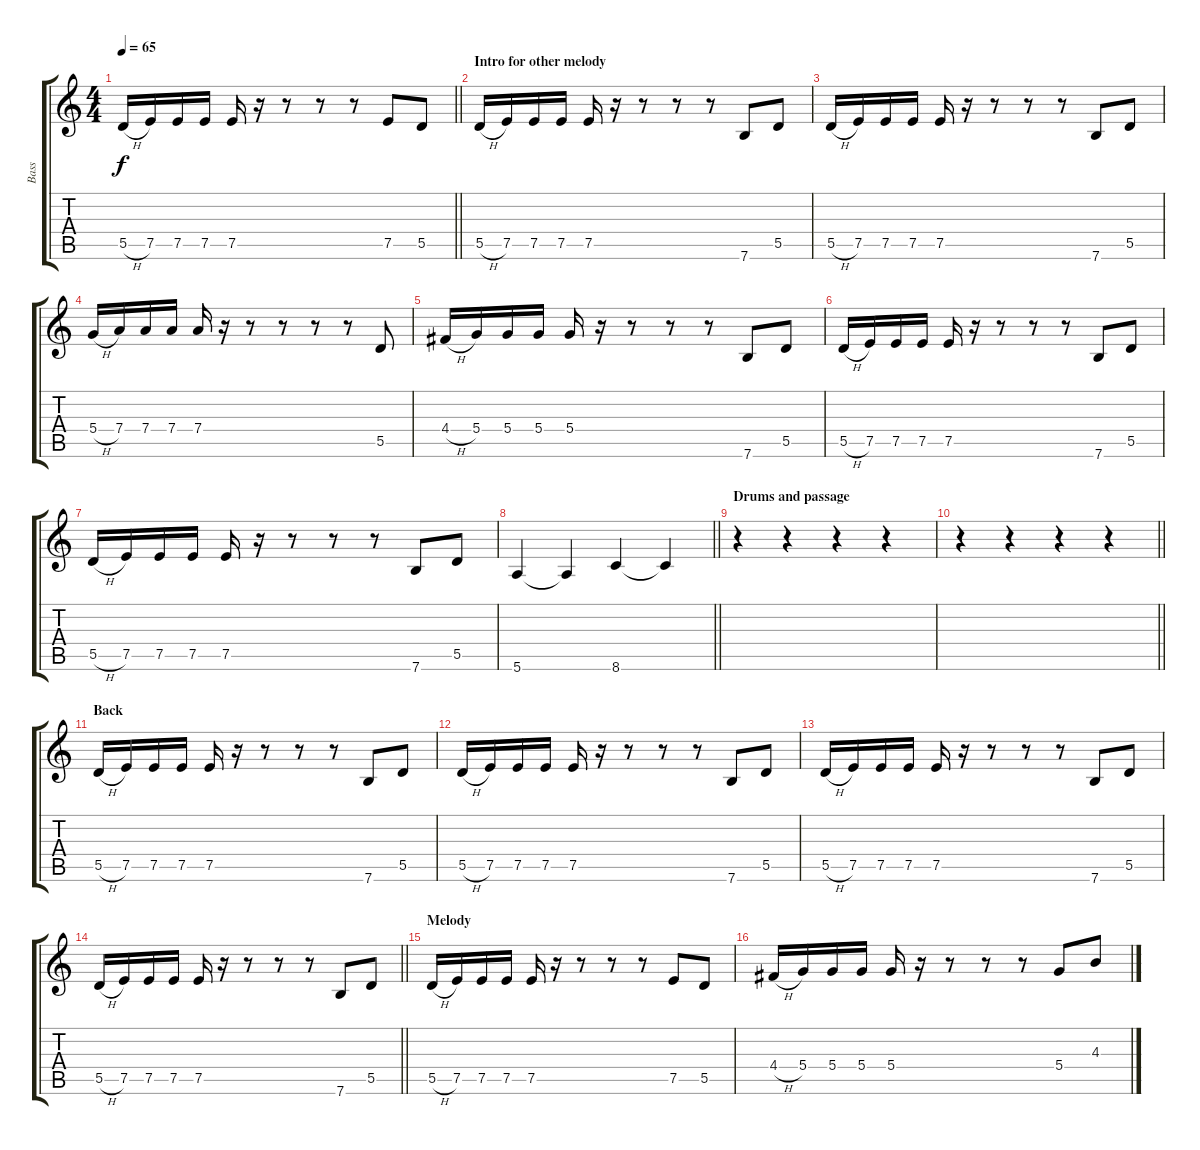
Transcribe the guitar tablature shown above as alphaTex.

\track ("Bass" "Bass") {instrument acousticbass}
\staff {score tabs}
\tuning (E4 B3 G3 D3 A2 E2) {hide}
\ts (4 4)
\tempo 65
\clef g2
\barLineRight lightlight
\ks c
5.5{h}.16{dy f} 7.5.16 7.5.16 7.5.16 7.5.16 r.16 r.8 r.8 r.8 7.5.8 5.5.8 |
\section ("" "Intro for other melody")
5.5{h}.16 7.5.16 7.5.16 7.5.16 7.5.16 r.16 r.8 r.8 r.8 7.6.8 5.5.8 |
5.5{h}.16 7.5.16 7.5.16 7.5.16 7.5.16 r.16 r.8 r.8 r.8 7.6.8 5.5.8 |
5.4{h}.16 7.4.16 7.4.16 7.4.16 7.4.16 r.16 r.8 r.8 r.8 r.8 5.5.8 |
4.4{h}.16 5.4.16 5.4.16 5.4.16 5.4.16 r.16 r.8 r.8 r.8 7.6.8 5.5.8 |
5.5{h}.16 7.5.16 7.5.16 7.5.16 7.5.16 r.16 r.8 r.8 r.8 7.6.8 5.5.8 |
5.5{h}.16 7.5.16 7.5.16 7.5.16 7.5.16 r.16 r.8 r.8 r.8 7.6.8 5.5.8 |
\barLineRight lightlight
5.6.4 5.6{t}.4 8.6.4 8.6{t}.4 |
\section ("" "Drums and passage")
r.4 r.4 r.4 r.4 |
\barLineRight lightlight
r.4 r.4 r.4 r.4 |
\section ("" "Back")
5.5{h}.16 7.5.16 7.5.16 7.5.16 7.5.16 r.16 r.8 r.8 r.8 7.6.8 5.5.8 |
5.5{h}.16 7.5.16 7.5.16 7.5.16 7.5.16 r.16 r.8 r.8 r.8 7.6.8 5.5.8 |
5.5{h}.16 7.5.16 7.5.16 7.5.16 7.5.16 r.16 r.8 r.8 r.8 7.6.8 5.5.8 |
\barLineRight lightlight
5.5{h}.16 7.5.16 7.5.16 7.5.16 7.5.16 r.16 r.8 r.8 r.8 7.6.8 5.5.8 |
\section ("" "Melody")
5.5{h}.16 7.5.16 7.5.16 7.5.16 7.5.16 r.16 r.8 r.8 r.8 7.5.8 5.5.8 |
4.4{h}.16 5.4.16 5.4.16 5.4.16 5.4.16 r.16 r.8 r.8 r.8 5.4.8 4.3.8
